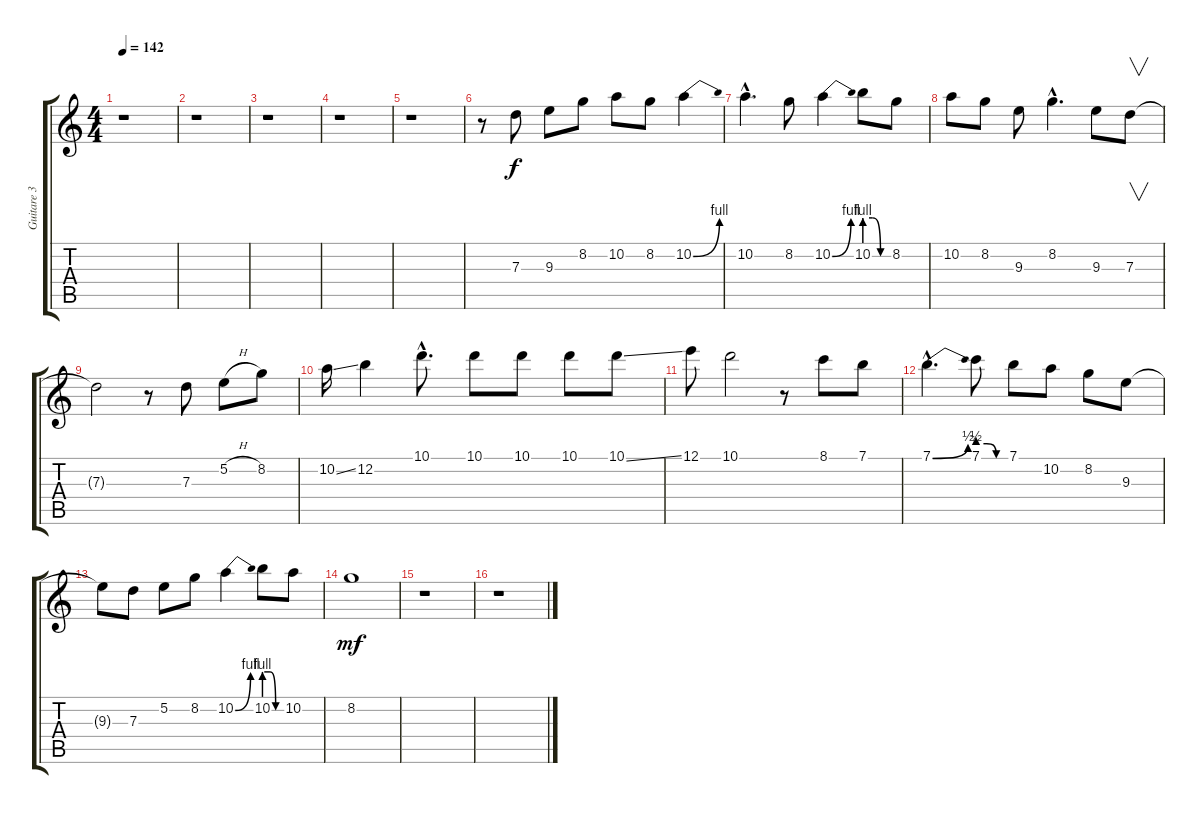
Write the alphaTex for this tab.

\track ("Guitare 3" "Guitare 3") {instrument overdrivenguitar}
\staff {score tabs}
\tuning (E4 B3 G3 D3 A2 E2) {hide}
\ts (4 4)
\tempo 142
\clef g2
\ks c
r.1{dy f} |
r.1 |
r.1 |
r.1 |
r.1 |
r.8 7.3.8 9.3.8 8.2.8 10.2.8 8.2.8 10.2{be (bend 0 0 60 4)}.4 |
10.2{hac}.4{d} 8.2.8 10.2{be (bend 0 0 60 4)}.4 10.2{be (custom 0 4 20 4 40 0 60 0)}.8 8.2.8 |
10.2.8 8.2.8 9.3.8 8.2{hac}.4{d} 9.3.8 7.3.8{v} |
7.3{t}.2 r.8 7.3.8 5.2{h}.8 8.2.8 |
10.2{ss}.16 12.2.4 10.1{hac}.8{d} 10.1.8 10.1.8 10.1.8 10.1{ss}.8 |
12.1.8 10.1.2 r.8 8.1.8 7.1.8 |
7.1{be (bend 0 0 60 2) hac}.4{d} 7.1{be (custom 0 2 20 2 40 0 60 0)}.8 7.1.8 10.2.8 8.2.8 9.3.8 |
9.3{t}.8 7.3.8 5.2.8 8.2.8 10.2{be (bend 0 0 60 4)}.4 10.2{be (custom 0 4 20 4 40 0 60 0)}.8 10.2.8 |
8.2.1{dy mf} |
r.1 |
r.1
